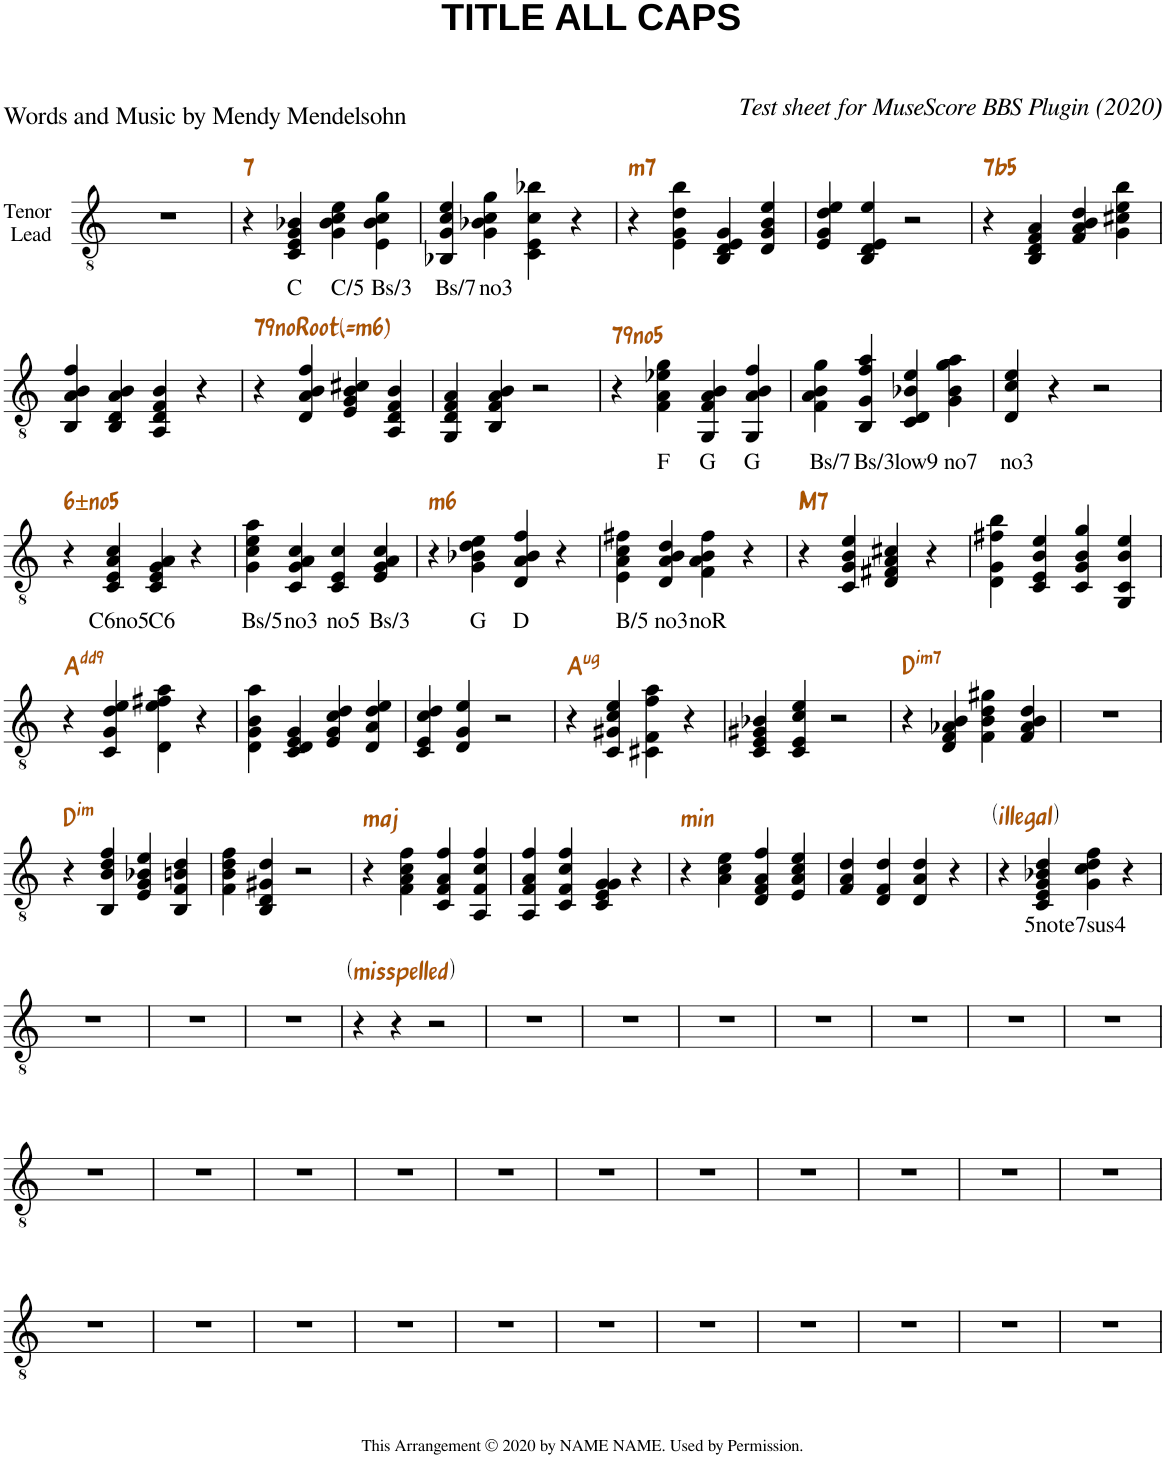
**kern	**text	**harte
*part1	*part1	*part1
*staff1	*staff1	*
*I"Tenor Lead	*	*
*clefGv2	*	*
*Trd1c2	*	*
*k[]	*	*
=1	=1	=1
1r	.	.
=2	=2	=2
!	!	!LO:H:kt=7
4r	.	N
!	!LO:LY:b	!
4C/ 4E/ 4G/ 4B-X/	C	.
!	!LO:LY:b	!
4G\ 4B-\ 4c\ 4e\	C/5	.
!	!LO:LY:b	!
4E\ 4B-\ 4c\ 4g\	Bs/3	.
=3	=3	=3
!	!LO:LY:b	!
4BB-X/ 4G/ 4c/ 4e/	Bs/7	.
!	!LO:LY:b	!
4G\ 4B-X\ 4c\ 4g\	no3	.
4C\ 4E\ 4c\ 4b-X\	.	.
4r	.	.
=4	=4	=4
!	!	!LO:H:kt=m7
4r	.	N
4E\ 4G\ 4d\ 4b\	.	.
4BB/ 4D/ 4E/ 4G/	.	.
4D/ 4G/ 4B/ 4e/	.	.
=5	=5	=5
4E/ 4G/ 4d/ 4e/	.	.
4BB/ 4D/ 4E/ 4e/	.	.
2r	.	.
=6	=6	=6
!	!	!LO:H:kt=7b5
4r	.	N
4BB/ 4D/ 4F/ 4A/	.	.
4F/ 4A/ 4B/ 4d/	.	.
4G\ 4c#X\ 4e\ 4b\	.	.
!!LO:LB:g=z
=7	=7	=7
4BB/ 4A/ 4B/ 4f/	.	.
4BB/ 4D/ 4A/ 4B/	.	.
4AA/ 4D/ 4F/ 4B/	.	.
4r	.	.
=8	=8	=8
!	!	!LO:H:kt=79noRoot(=m6)
4r	.	N
4D/ 4A/ 4B/ 4f/	.	.
4E/ 4G/ 4B/ 4c#X/	.	.
4AA/ 4D/ 4F/ 4B/	.	.
=9	=9	=9
4GG/ 4D/ 4F/ 4A/	.	.
4BB/ 4F/ 4A/ 4B/	.	.
2r	.	.
=10	=10	=10
!	!	!LO:H:kt=79no5
4r	.	N
!	!LO:LY:b	!
4F\ 4A\ 4e-X\ 4g\	F	.
!	!LO:LY:b	!
4GG/ 4F/ 4A/ 4B/	G	.
!	!LO:LY:b	!
4GG/ 4A/ 4B/ 4f/	G	.
=11	=11	=11
!	!LO:LY:b	!
4F\ 4A\ 4B\ 4g\	Bs/7	.
!	!LO:LY:b	!
4BB/ 4G/ 4f/ 4a/	Bs/3	.
!	!LO:LY:b	!
4C/ 4D/ 4B-X/ 4e/	low9	.
!	!LO:LY:b	!
4G\ 4B-\ 4g\ 4a\	no7	.
=12	=12	=12
!	!LO:LY:b	!
4D/ 4c/ 4e/	no3	.
4r	.	.
2r	.	.
!!LO:LB:g=z
=13	=13	=13
!	!	!LO:H:kt=6±no5
4r	.	N
!	!LO:LY:b	!
4C/ 4E/ 4A/ 4c/	C6no5	.
!	!LO:LY:b	!
4C/ 4E/ 4G/ 4A/	C6	.
4r	.	.
=14	=14	=14
!	!LO:LY:b	!
4G\ 4c\ 4e\ 4a\	Bs/5	.
!	!LO:LY:b	!
4C/ 4G/ 4A/ 4c/	no3	.
!	!LO:LY:b	!
4C/ 4E/ 4c/	no5	.
!	!LO:LY:b	!
4E/ 4G/ 4A/ 4c/	Bs/3	.
=15	=15	=15
!	!	!LO:H:kt=m6
4r	.	N
!	!LO:LY:b	!
4G\ 4B-X\ 4d\ 4e\	G	.
!	!LO:LY:b	!
4D/ 4A/ 4B-/ 4f/	D	.
4r	.	.
=16	=16	=16
!	!LO:LY:b	!
4E\ 4A\ 4c\ 4f#X\	B/5	.
!	!LO:LY:b	!
4D/ 4A/ 4B/ 4d/	no3	.
!	!LO:LY:b	!
4F\ 4A\ 4B\ 4f#\	noR	.
4r	.	.
=17	=17	=17
!	!	!LO:H:kt=M7
4r	.	N
4C/ 4G/ 4B/ 4e/	.	.
4D/ 4F#X/ 4A/ 4c#X/	.	.
4r	.	.
=18	=18	=18
4D\ 4G\ 4f#X\ 4b\	.	.
4C/ 4E/ 4B/ 4e/	.	.
4C/ 4G/ 4B/ 4g/	.	.
4GG/ 4C/ 4B/ 4e/	.	.
!!LO:LB:g=z
=19	=19	=19
!	!	!LO:H:kt=dd
4r	.	.
4C/ 4G/ 4d/ 4e/	.	.
4D\ 4e\ 4f#X\ 4a\	.	.
4r	.	.
=20	=20	=20
4D\ 4G\ 4B\ 4a\	.	.
4C/ 4D/ 4E/ 4G/	.	.
4E/ 4G/ 4c/ 4d/	.	.
4D/ 4A/ 4d/ 4e/	.	.
=21	=21	=21
4C/ 4E/ 4c/ 4d/	.	.
4D/ 4G/ 4e/	.	.
2r	.	.
=22	=22	=22
!	!	!LO:H:kt=ug
4r	.	.
4C/ 4G#X/ 4c/ 4e/	.	.
4C#X\ 4F\ 4f\ 4a\	.	.
4r	.	.
=23	=23	=23
4C/ 4E/ 4G#X/ 4B-X/	.	.
4C/ 4E/ 4c/ 4e/	.	.
2r	.	.
=24	=24	=24
!	!	!LO:H:kt=im
4r	.	.
4D/ 4F/ 4A-X/ 4B/	.	.
4F\ 4B\ 4d\ 4g#X\	.	.
4F/ 4A-/ 4B/ 4d/	.	.
=25	=25	=25
1r	.	.
!!LO:LB:g=z
=26	=26	=26
!	!	!LO:H:kt=im
4r	.	.
4BB/ 4B/ 4d/ 4f/	.	.
4E/ 4G/ 4B-X/ 4e/	.	.
4BB/ 4F/ 4Bn/ 4d/	.	.
=27	=27	=27
4F\ 4B\ 4d\ 4f\	.	.
4BB/ 4D/ 4G#X/ 4d/	.	.
2r	.	.
=28	=28	=28
!	!	!LO:H:kt=maj
4r	.	N
4F\ 4A\ 4c\ 4f\	.	.
4C/ 4F/ 4A/ 4f/	.	.
4AA/ 4F/ 4c/ 4f/	.	.
=29	=29	=29
4AA/ 4F/ 4A/ 4f/	.	.
4C/ 4F/ 4c/ 4f/	.	.
4C/ 4E/ 4G/ 4G/	.	.
4r	.	.
=30	=30	=30
!	!	!LO:H:kt=min
4r	.	N
4A\ 4c\ 4e\	.	.
4D/ 4F/ 4A/ 4f/	.	.
4E/ 4A/ 4c/ 4e/	.	.
=31	=31	=31
4F/ 4A/ 4d/	.	.
4D/ 4F/ 4d/	.	.
4D/ 4A/ 4d/	.	.
4r	.	.
=32	=32	=32
!	!	!LO:H:kt=illegal
4r	.	N
!	!LO:LY:b	!
4C/ 4E/ 4G/ 4B-X/ 4d/	5note	.
!	!LO:LY:b	!
4G\ 4c\ 4d\ 4f\	7sus4	.
4r	.	.
!!LO:LB:g=z
=33	=33	=33
1r	.	.
=34	=34	=34
1r	.	.
=35	=35	=35
1r	.	.
=36	=36	=36
!	!	!LO:H:kt=misspelled
4r	.	N
4r	.	.
2r	.	.
=37	=37	=37
1r	.	.
=38	=38	=38
1r	.	.
=39	=39	=39
1r	.	.
=40	=40	=40
1r	.	.
=41	=41	=41
1r	.	.
=42	=42	=42
1r	.	.
=43	=43	=43
1r	.	.
!!LO:LB:g=z
=44	=44	=44
1r	.	.
=45	=45	=45
1r	.	.
=46	=46	=46
1r	.	.
=47	=47	=47
1r	.	.
=48	=48	=48
1r	.	.
=49	=49	=49
1r	.	.
=50	=50	=50
1r	.	.
=51	=51	=51
1r	.	.
=52	=52	=52
1r	.	.
=53	=53	=53
1r	.	.
=54	=54	=54
1r	.	.
!!LO:LB:g=z
=55	=55	=55
1r	.	.
=56	=56	=56
1r	.	.
=57	=57	=57
1r	.	.
=58	=58	=58
1r	.	.
=59	=59	=59
1r	.	.
=60	=60	=60
1r	.	.
=61	=61	=61
1r	.	.
=62	=62	=62
1r	.	.
=63	=63	=63
1r	.	.
=64	=64	=64
1r	.	.
=65	=65	=65
1r	.	.
=	=	=
*-	*-	*-
